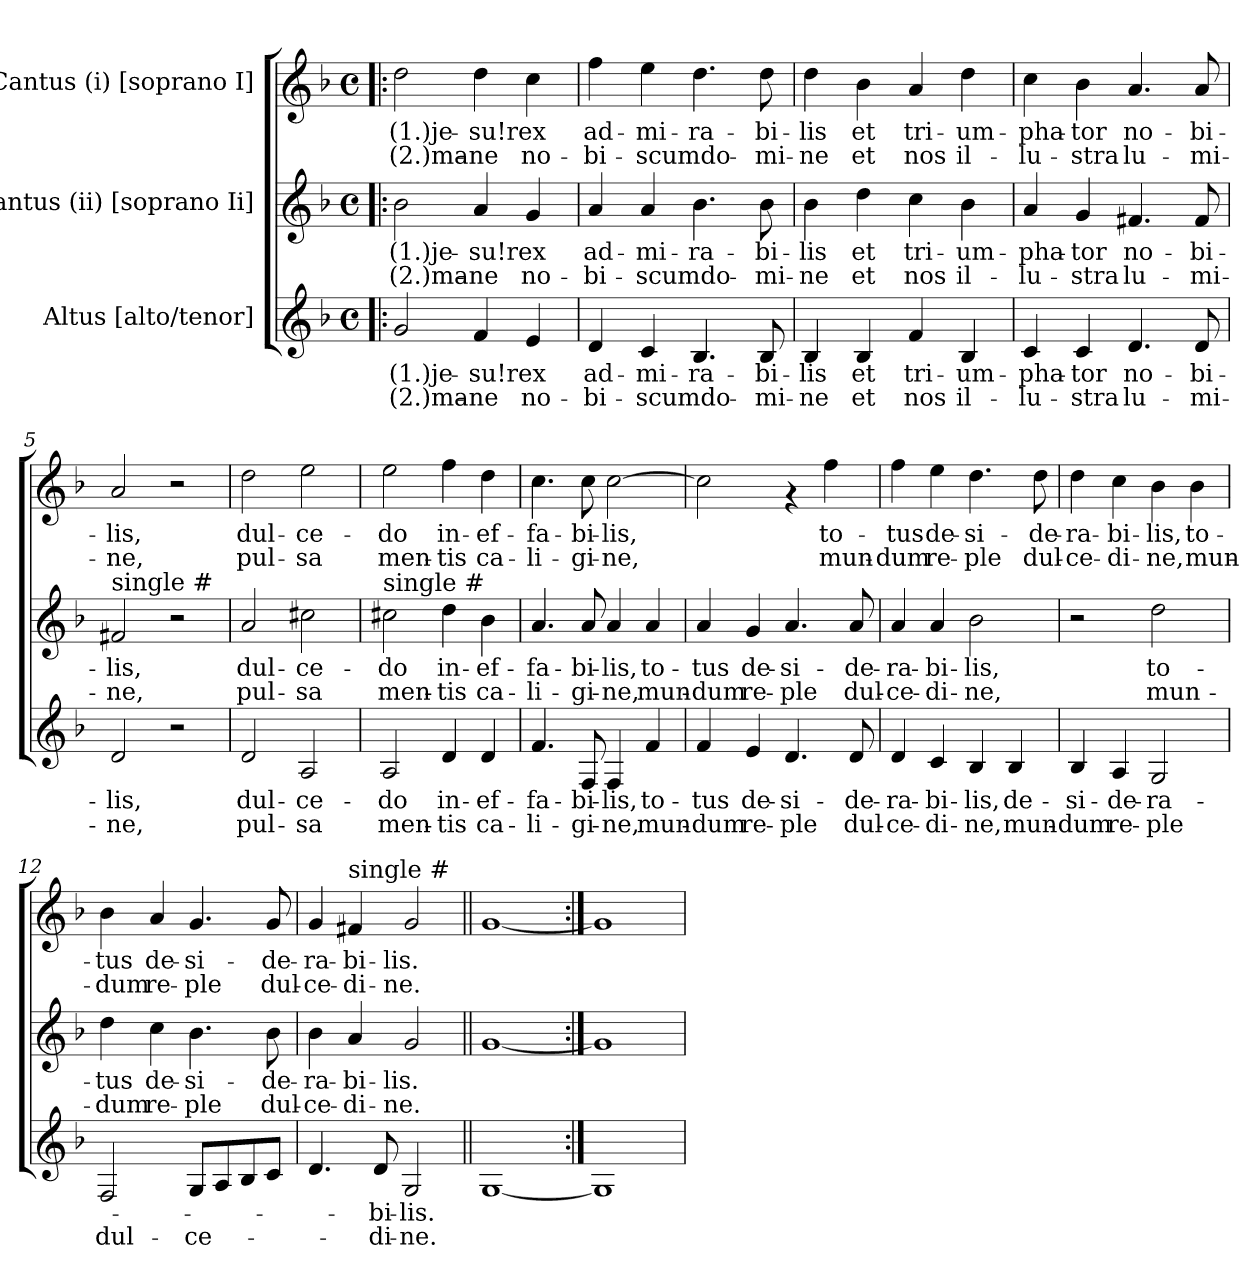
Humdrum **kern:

**kern	**text	**text	**kern	**text	**text	**kern	**text	**text
*part3	*part3	*part3	*part2	*part2	*part2	*part1	*part1	*part1
*staff3	*staff3	*staff3	*staff2	*staff2	*staff2	*staff1	*staff1	*staff1
*I"Altus [alto/tenor]	*	*	*I"Cantus (ii) [soprano Ii]	*	*	*I"Cantus (i) [soprano I]	*	*
*clefG2	*	*	*clefG2	*	*	*clefG2	*	*
*k[b-]	*	*	*k[b-]	*	*	*k[b-]	*	*
*F:	*	*	*F:	*	*	*F:	*	*
*M4/4	*	*	*M4/4	*	*	*M4/4	*	*
*met(c)	*	*	*met(c)	*	*	*met(c)	*	*
=1!|:	=1!|:	=1!|:	=1!|:	=1!|:	=1!|:	=1!|:	=1!|:	=1!|:
!	!LO:LY:b:rj	!LO:LY:b:rj	!	!LO:LY:b:rj	!LO:LY:b:rj	!	!LO:LY:b:rj	!LO:LY:b:rj
2g/	(1.)je-	(2.)ma-	2b-\	(1.)je-	(2.)ma-	2dd\	(1.)je-	(2.)ma-
!	!LO:LY:b:rj	!LO:LY:b:rj	!	!LO:LY:b:rj	!LO:LY:b:rj	!	!LO:LY:b:rj	!LO:LY:b:rj
4f/	-su!rex	-ne	4a/	-su!rex	-ne	4dd\	-su!rex	-ne
!	!	!LO:LY:b:rj	!	!	!LO:LY:b:rj	!	!	!LO:LY:b:rj
4e/	.	no-	4g/	.	no-	4cc\	.	no-
=2	=2	=2	=2	=2	=2	=2	=2	=2
!	!LO:LY:b:rj	!LO:LY:b:rj	!	!LO:LY:b:rj	!LO:LY:b:rj	!	!LO:LY:b:rj	!LO:LY:b:rj
4d/	ad-	-bi-	4a/	ad-	-bi-	4ff\	ad-	-bi-
!	!LO:LY:b:rj	!LO:LY:b:rj	!	!LO:LY:b:rj	!LO:LY:b:rj	!	!LO:LY:b:rj	!LO:LY:b:rj
4c/	-mi-	-scumdo-	4a/	-mi-	-scumdo-	4ee\	-mi-	-scumdo-
!	!LO:LY:b:rj	!	!	!LO:LY:b:rj	!	!	!LO:LY:b:rj	!
4.B-/	-ra-	.	4.b-\	-ra-	.	4.dd\	-ra-	.
!	!LO:LY:b:rj	!LO:LY:b:rj	!	!LO:LY:b:rj	!LO:LY:b:rj	!	!LO:LY:b:rj	!LO:LY:b:rj
8B-/	-bi-	-mi-	8b-\	-bi-	-mi-	8dd\	-bi-	-mi-
=3	=3	=3	=3	=3	=3	=3	=3	=3
!	!LO:LY:b:rj	!LO:LY:b:rj	!	!LO:LY:b:rj	!LO:LY:b:rj	!	!LO:LY:b:rj	!LO:LY:b:rj
4B-/	-lis	-ne	4b-\	-lis	-ne	4dd\	-lis	-ne
!	!LO:LY:b:rj	!LO:LY:b:rj	!	!LO:LY:b:rj	!LO:LY:b:rj	!	!LO:LY:b:rj	!LO:LY:b:rj
4B-/	et	et	4dd\	et	et	4b-\	et	et
!	!LO:LY:b:rj	!LO:LY:b:rj	!	!LO:LY:b:rj	!LO:LY:b:rj	!	!LO:LY:b:rj	!LO:LY:b:rj
4f/	tri-	nos	4cc\	tri-	nos	4a/	tri-	nos
!	!LO:LY:b:rj	!LO:LY:b:rj	!	!LO:LY:b:rj	!LO:LY:b:rj	!	!LO:LY:b:rj	!LO:LY:b:rj
4B-/	-um-	il-	4b-\	-um-	il-	4dd\	-um-	il-
=4	=4	=4	=4	=4	=4	=4	=4	=4
!	!LO:LY:b:rj	!LO:LY:b:rj	!	!LO:LY:b:rj	!LO:LY:b:rj	!	!LO:LY:b:rj	!LO:LY:b:rj
4c/	-pha-	-lu-	4a/	-pha-	-lu-	4cc\	-pha-	-lu-
!	!LO:LY:b:rj	!LO:LY:b:rj	!	!LO:LY:b:rj	!LO:LY:b:rj	!	!LO:LY:b:rj	!LO:LY:b:rj
4c/	-tor	-stra	4g/	-tor	-stra	4b-\	-tor	-stra
!	!LO:LY:b:rj	!LO:LY:b:rj	!	!LO:LY:b:rj	!LO:LY:b:rj	!	!LO:LY:b:rj	!LO:LY:b:rj
4.d/	no-	lu-	4.f#X/	no-	lu-	4.a/	no-	lu-
!	!LO:LY:b:rj	!LO:LY:b:rj	!	!LO:LY:b:rj	!LO:LY:b:rj	!	!LO:LY:b:rj	!LO:LY:b:rj
8d/	-bi-	-mi-	8f#/	-bi-	-mi-	8a/	-bi-	-mi-
=5	=5	=5	=5	=5	=5	=5	=5	=5
!	!	!	!LO:TX:a:t=single #	!	!	!	!	!
!	!LO:LY:b:rj	!LO:LY:b:rj	!	!LO:LY:b:rj	!LO:LY:b:rj	!	!LO:LY:b:rj	!LO:LY:b:rj
2d/	-lis,	-ne,	2f#/	-lis,	-ne,	2a/	-lis,	-ne,
2r	.	.	2r	.	.	2r	.	.
!!LO:LB:g=z
=6	=6	=6	=6	=6	=6	=6	=6	=6
!	!LO:LY:b:rj	!LO:LY:b:rj	!	!LO:LY:b:rj	!LO:LY:b:rj	!	!LO:LY:b:rj	!LO:LY:b:rj
2d/	dul-	pul-	2a/	dul-	pul-	2dd\	dul-	pul-
!	!LO:LY:b:rj	!LO:LY:b:rj	!	!LO:LY:b:rj	!LO:LY:b:rj	!	!LO:LY:b:rj	!LO:LY:b:rj
2A/	-ce-	-sa	2cc#X\	-ce-	-sa	2ee\	-ce-	-sa
=7	=7	=7	=7	=7	=7	=7	=7	=7
!	!	!	!LO:TX:a:t=single #	!	!	!	!	!
!	!LO:LY:b:rj	!LO:LY:b:rj	!	!LO:LY:b:rj	!LO:LY:b:rj	!	!LO:LY:b:rj	!LO:LY:b:rj
2A/	-do	men-	2cc#\	-do	men-	2ee\	-do	men-
!	!LO:LY:b:rj	!LO:LY:b:rj	!	!LO:LY:b:rj	!LO:LY:b:rj	!	!LO:LY:b:rj	!LO:LY:b:rj
4d/	in-	-tis	4dd\	in-	-tis	4ff\	in-	-tis
!	!LO:LY:b:rj	!LO:LY:b:rj	!	!LO:LY:b:rj	!LO:LY:b:rj	!	!LO:LY:b:rj	!LO:LY:b:rj
4d/	-ef-	ca-	4b-\	-ef-	ca-	4dd\	-ef-	ca-
=8	=8	=8	=8	=8	=8	=8	=8	=8
!	!LO:LY:b:rj	!LO:LY:b:rj	!	!LO:LY:b:rj	!LO:LY:b:rj	!	!LO:LY:b:rj	!LO:LY:b:rj
4.f/	-fa-	-li-	4.a/	-fa-	-li-	4.cc\	-fa-	-li-
!	!LO:LY:b:rj	!LO:LY:b:rj	!	!LO:LY:b:rj	!LO:LY:b:rj	!	!LO:LY:b:rj	!LO:LY:b:rj
8F/	-bi-	-gi-	8a/	-bi-	-gi-	8cc\	-bi-	-gi-
!	!LO:LY:b:rj	!LO:LY:b:rj	!	!LO:LY:b:rj	!LO:LY:b:rj	!	!LO:LY:b:rj	!LO:LY:b:rj
4F/	-lis,	-ne,	4a/	-lis,	-ne,	[>2cc\	-lis,	-ne,
!	!LO:LY:b:rj	!LO:LY:b:rj	!	!LO:LY:b:rj	!LO:LY:b:rj	!	!	!
4f/	to-	mun-	4a/	to-	mun-	.	.	.
=9	=9	=9	=9	=9	=9	=9	=9	=9
!	!LO:LY:b:rj	!LO:LY:b:rj	!	!LO:LY:b:rj	!LO:LY:b:rj	!	!	!
4f/	-tus	-dum	4a/	-tus	-dum	2cc\]	.	.
!	!LO:LY:b:rj	!LO:LY:b:rj	!	!LO:LY:b:rj	!LO:LY:b:rj	!	!	!
4e/	de-	re-	4g/	de-	re-	.	.	.
!	!LO:LY:b:rj	!LO:LY:b:rj	!	!LO:LY:b:rj	!LO:LY:b:rj	!	!	!
4.d/	-si-	-ple	4.a/	-si-	-ple	4rf	.	.
!	!	!	!	!	!	!	!LO:LY:b:rj	!LO:LY:b:rj
.	.	.	.	.	.	4ff\	to-	mun-
!	!LO:LY:b:rj	!LO:LY:b:rj	!	!LO:LY:b:rj	!LO:LY:b:rj	!	!	!
8d/	-de-	dul-	8a/	-de-	dul-	.	.	.
=10	=10	=10	=10	=10	=10	=10	=10	=10
!	!LO:LY:b:rj	!LO:LY:b:rj	!	!LO:LY:b:rj	!LO:LY:b:rj	!	!LO:LY:b:rj	!LO:LY:b:rj
4d/	-ra-	-ce-	4a/	-ra-	-ce-	4ff\	-tus	-dum
!	!LO:LY:b:rj	!LO:LY:b:rj	!	!LO:LY:b:rj	!LO:LY:b:rj	!	!LO:LY:b:rj	!LO:LY:b:rj
4c/	-bi-	-di-	4a/	-bi-	-di-	4ee\	de-	re-
!	!LO:LY:b:rj	!LO:LY:b:rj	!	!LO:LY:b:rj	!LO:LY:b:rj	!	!LO:LY:b:rj	!LO:LY:b:rj
4B-/	-lis,	-ne,	2b-\	-lis,	-ne,	4.dd\	-si-	-ple
!	!LO:LY:b:rj	!LO:LY:b:rj	!	!	!	!	!	!
4B-/	de-	mun-	.	.	.	.	.	.
!	!	!	!	!	!	!	!LO:LY:b:rj	!LO:LY:b:rj
.	.	.	.	.	.	8dd\	-de-	dul-
!!LO:LB:g=z
=11	=11	=11	=11	=11	=11	=11	=11	=11
!	!LO:LY:b:rj	!LO:LY:b:rj	!	!	!	!	!LO:LY:b:rj	!LO:LY:b:rj
4B-/	-si-	-dum	2r	.	.	4dd\	-ra-	-ce-
!	!LO:LY:b:rj	!LO:LY:b:rj	!	!	!	!	!LO:LY:b:rj	!LO:LY:b:rj
4A/	-de-	re-	.	.	.	4cc\	-bi-	-di-
!	!LO:LY:b:rj	!LO:LY:b:rj	!	!LO:LY:b:rj	!LO:LY:b:rj	!	!LO:LY:b:rj	!LO:LY:b:rj
2G/	-ra-	-ple	2dd\	to-	mun-	4b-\	-lis,	-ne,
!	!	!	!	!	!	!	!LO:LY:b:rj	!LO:LY:b:rj
.	.	.	.	.	.	4b-\	to-	mun-
=12	=12	=12	=12	=12	=12	=12	=12	=12
!	!	!LO:LY:b:rj	!	!LO:LY:b:rj	!LO:LY:b:rj	!	!LO:LY:b:rj	!LO:LY:b:rj
2F/	.	dul-	4dd\	-tus	-dum	4b-\	-tus	-dum
!	!	!	!	!LO:LY:b:rj	!LO:LY:b:rj	!	!LO:LY:b:rj	!LO:LY:b:rj
.	.	.	4cc\	de-	re-	4a/	de-	re-
!	!	!LO:LY:b:rj	!	!LO:LY:b:rj	!LO:LY:b:rj	!	!LO:LY:b:rj	!LO:LY:b:rj
8G/L	.	-ce-	4.b-\	-si-	-ple	4.g/	-si-	-ple
8A/	.	.	.	.	.	.	.	.
8B-/	.	.	.	.	.	.	.	.
!	!	!	!	!LO:LY:b:rj	!LO:LY:b:rj	!	!LO:LY:b:rj	!LO:LY:b:rj
8c/J	.	.	8b-\	-de-	dul-	8g/	-de-	dul-
=13	=13	=13	=13	=13	=13	=13	=13	=13
!	!	!	!	!LO:LY:b:rj	!LO:LY:b:rj	!	!LO:LY:b:rj	!LO:LY:b:rj
4.d/	.	.	4b-\	-ra-	-ce-	4g/	-ra-	-ce-
!	!	!	!	!	!	!LO:TX:a:t=single #	!	!
!	!	!	!	!LO:LY:b:rj	!LO:LY:b:rj	!	!LO:LY:b:rj	!LO:LY:b:rj
.	.	.	4a/	-bi-	-di-	4f#/	-bi-	-di-
!	!LO:LY:b:rj	!LO:LY:b:rj	!	!	!	!	!	!
8d/	-bi-	-di-	.	.	.	.	.	.
!	!LO:LY:b:rj	!LO:LY:b:rj	!	!LO:LY:b:rj	!LO:LY:b:rj	!	!LO:LY:b:rj	!LO:LY:b:rj
2G/	-lis.	-ne.	2g/	-lis.	-ne.	2g/	-lis.	-ne.
=14||	=14||	=14||	=14||	=14||	=14||	=14||	=14||	=14||
[1G	.	.	[1g	.	.	[1g	.	.
=15:|!	=15:|!	=15:|!	=15:|!	=15:|!	=15:|!	=15:|!	=15:|!	=15:|!
1G]	.	.	1g]	.	.	1g]	.	.
=	=	=	=	=	=	=	=	=
*-	*-	*-	*-	*-	*-	*-	*-	*-
